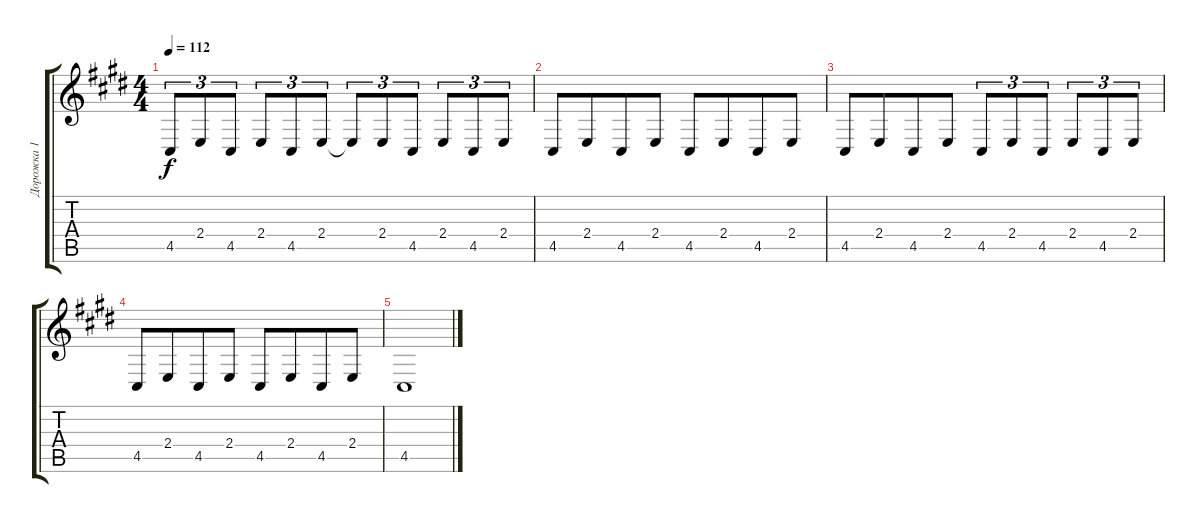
\track ("Дорожка 1" "Дорожка 1") {instrument acousticgrandpiano}
\staff {score tabs}
\tuning (E4 B3 G3 D3 A2 E2) {hide}
\ts (4 4)
\tempo 112
\clef g2
\ks c#minor
4.5.8{tu (3 2) dy f} 2.4.8{tu (3 2)} 4.5.8{tu (3 2)} 2.4.8{tu (3 2)} 4.5.8{tu (3 2)} 2.4.8{tu (3 2)} 2.4{t}.8{tu (3 2)} 2.4.8{tu (3 2)} 4.5.8{tu (3 2)} 2.4.8{tu (3 2)} 4.5.8{tu (3 2)} 2.4.8{tu (3 2)} |
4.5.8 2.4.8{beam merge} 4.5.8 2.4.8 4.5.8 2.4.8{beam merge} 4.5.8 2.4.8 |
4.5.8 2.4.8{beam merge} 4.5.8 2.4.8 4.5.8{tu (3 2)} 2.4.8{tu (3 2)} 4.5.8{tu (3 2)} 2.4.8{tu (3 2)} 4.5.8{tu (3 2)} 2.4.8{tu (3 2)} |
4.5.8 2.4.8{beam merge} 4.5.8 2.4.8 4.5.8 2.4.8{beam merge} 4.5.8 2.4.8 |
4.5.1
